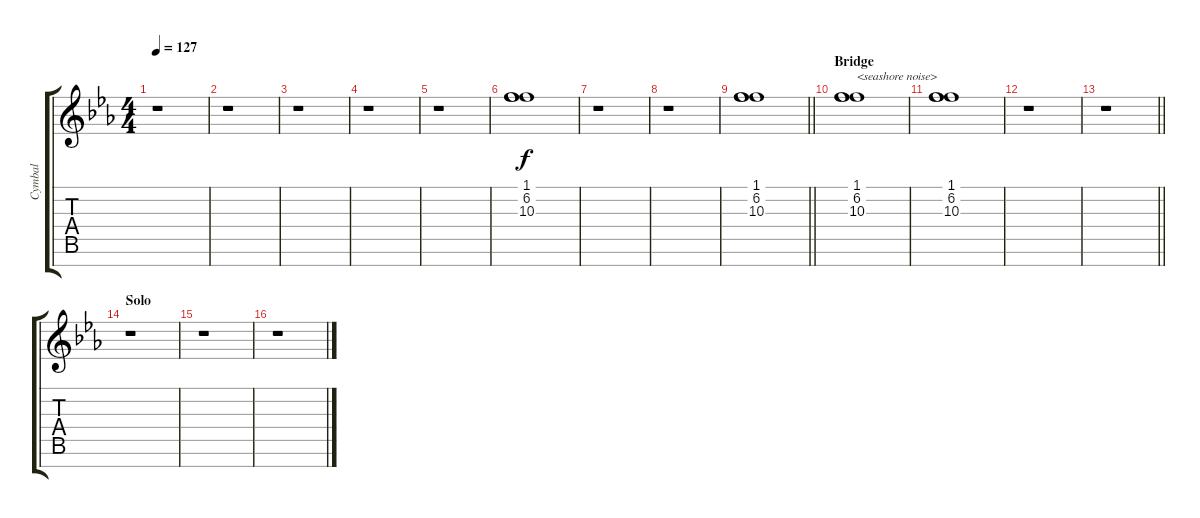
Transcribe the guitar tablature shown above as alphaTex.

\track ("Cymbal" "Cymbal") {instrument reversecymbal}
\staff {score tabs}
\tuning (E5 B4 G4 D4 A3 E3 B2) {hide}
\ts (4 4)
\tempo 127
\clef g2
\ks eb
r.1{dy f} |
r.1 |
r.1 |
r.1 |
r.1 |
(1.1 6.2 10.3).1 |
r.1 |
r.1 |
\barLineRight lightlight
(1.1 6.2 10.3).1 |
\section ("" "Bridge")
(1.1 6.2 10.3).1{txt "<seashore noise>" instrument seashore} |
(1.1 6.2 10.3).1{instrument reversecymbal} |
r.1 |
\barLineRight lightlight
r.1 |
\section ("" "Solo")
r.1 |
r.1 |
r.1
